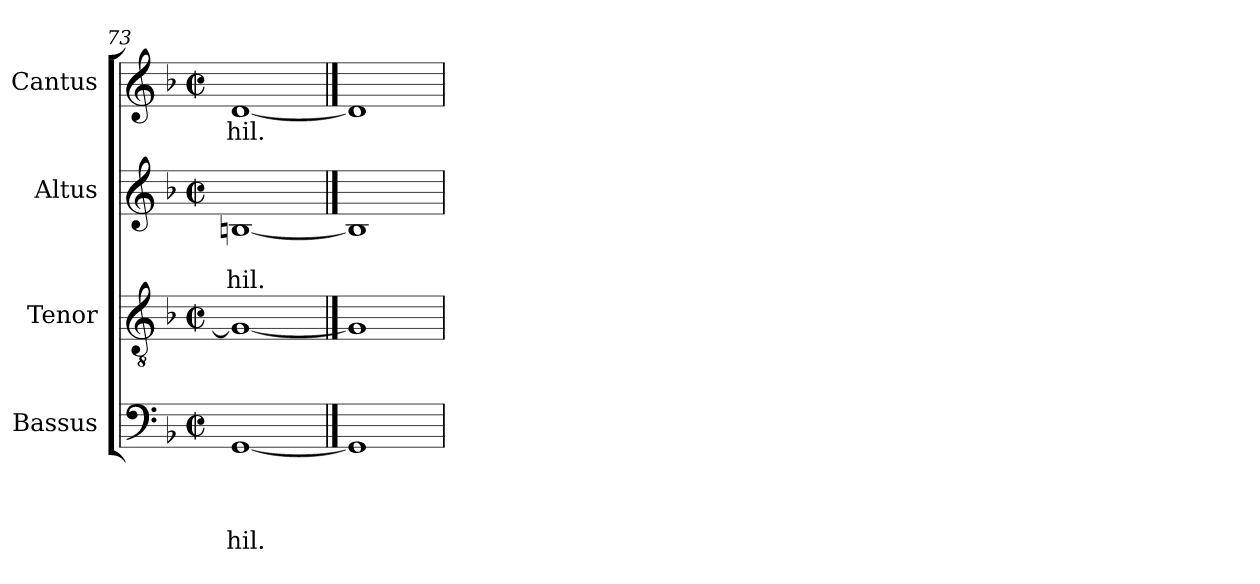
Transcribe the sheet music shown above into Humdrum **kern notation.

**kern	**text	**text	**text	**text	**kern	**text	**kern	**text	**text	**kern	**text
*part4	*part4	*part4	*part4	*part4	*part3	*part3	*part2	*part2	*part2	*part1	*part1
*staff4	*staff4	*staff4	*staff4	*staff4	*staff3	*staff3	*staff2	*staff2	*staff2	*staff1	*staff1
*I"Bassus	*	*	*	*	*I"Tenor	*	*I"Altus	*	*	*I"Cantus	*
*clefF4	*	*	*	*	*clefGv2	*	*clefG2	*	*	*clefG2	*
*k[b-]	*	*	*	*	*k[b-]	*	*k[b-]	*	*	*k[b-]	*
*F:	*	*	*	*	*F:	*	*F:	*	*	*F:	*
*M2/2	*	*	*	*	*M2/2	*	*M2/2	*	*	*M2/2	*
*met(c|)	*	*	*	*	*met(c|)	*	*met(c|)	*	*	*met(c|)	*
=73	=73	=73	=73	=73	=73	=73	=73	=73	=73	=73	=73
!	!	!	!	!LO:LY:b	!	!	!	!	!LO:LY:b	!	!LO:LY:b
[1GG	.	.	.	hil.	1G_	.	[1Bn	.	hil.	[1d	-hil.
==74	==74	==74	==74	==74	==74	==74	==74	==74	==74	==74	==74
1GG]	.	.	.	.	1G]	.	1B]	.	.	1d]	.
=	=	=	=	=	=	=	=	=	=	=	=
*-	*-	*-	*-	*-	*-	*-	*-	*-	*-	*-	*-
